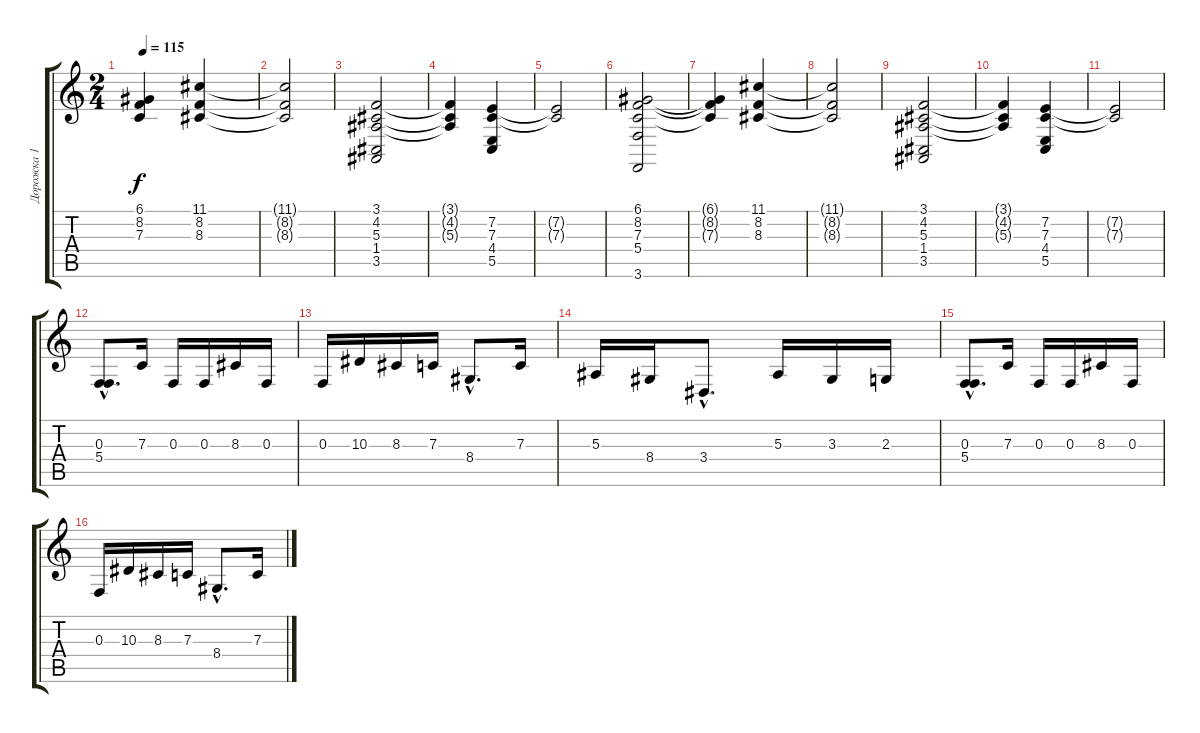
\track ("Дорожка 1" "Дорожка 1") {instrument stringensemble1}
\staff {score tabs}
\tuning (D4 A3 F3 C3 G2 D2) {hide}
\ts (2 4)
\tempo 115
\clef g2
\ks c
(6.1{t} 8.2{t} 7.3{t}).4{dy f} (11.1 8.2 8.3).4 |
(11.1{t} 8.2{t} 8.3{t}).2 |
(3.1 4.2 5.3 1.4 3.5).2 |
(3.1{t} 4.2{t} 5.3{t}).4 (7.2 7.3 4.4 5.5).4 |
(7.2{t} 7.3{t}).2 |
(6.1 8.2 7.3 5.4 3.6).2 |
(6.1{t} 8.2{t} 7.3{t}).4 (11.1 8.2 8.3).4 |
(11.1{t} 8.2{t} 8.3{t}).2 |
(3.1 4.2 5.3 1.4 3.5).2 |
(3.1{t} 4.2{t} 5.3{t}).4 (7.2 7.3 4.4 5.5).4 |
(7.2{t} 7.3{t}).2 |
(0.3{hac} 5.4{hac}).8{d} 7.3.16 0.3.16 0.3.16 8.3.16 0.3.16 |
0.3.16 10.3.16 8.3.16 7.3.16 8.4{hac}.8{d} 7.3.16 |
5.3.16 8.4.16 3.4{hac}.8{d} 5.3.16 3.3.16 2.3.16 |
(0.3{hac} 5.4{hac}).8{d} 7.3.16 0.3.16 0.3.16 8.3.16 0.3.16 |
0.3.16 10.3.16 8.3.16 7.3.16 8.4{hac}.8{d} 7.3.16
